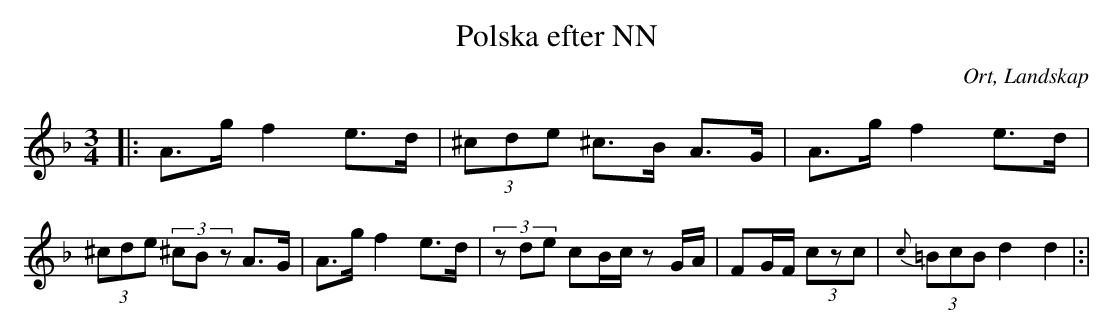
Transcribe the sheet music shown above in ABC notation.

X:1
T:Polska efter NN
O:Ort, Landskap
M:3/4
L:1/8
K:Dm
|: A>g f2 e>d|(3^cde ^c>B A>G|A>g f2 e>d|(3^cde (3^cBz A>G|A>g f2 e>d|(3zde cB/c/ zG/A/|FG/F/ (3czc|{c}(3=BcB d2 d2|:|
